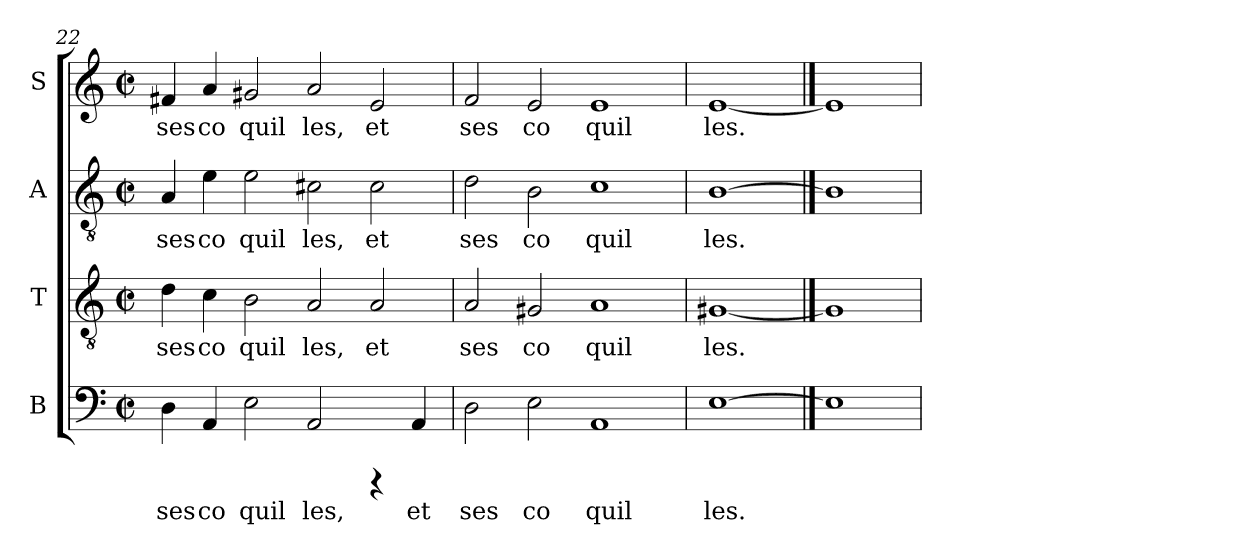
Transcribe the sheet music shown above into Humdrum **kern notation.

**kern	**text	**kern	**text	**kern	**text	**kern	**text
*part4	*part4	*part3	*part3	*part2	*part2	*part1	*part1
*staff4	*staff4	*staff3	*staff3	*staff2	*staff2	*staff1	*staff1
*I"B	*	*I"T	*	*I"A	*	*I"S	*
*clefF4	*	*clefGv2	*	*clefGv2	*	*clefG2	*
*k[]	*	*k[]	*	*k[]	*	*k[]	*
*C:	*	*C:	*	*C:	*	*C:	*
*M2/2	*	*M2/2	*	*M2/2	*	*M2/2	*
*met(c|)	*	*met(c|)	*	*met(c|)	*	*met(c|)	*
=22	=22	=22	=22	=22	=22	=22	=22
!	!LO:LY:b:cj	!	!LO:LY:b:cj	!	!LO:LY:b:cj	!	!LO:LY:b:cj
4D\	ses	4d\	ses	4A/	ses	4f#X/	ses
!	!LO:LY:b:cj	!	!LO:LY:b:cj	!	!LO:LY:b:cj	!	!LO:LY:b:cj
4AA/	co	4c\	co	4e\	co	4a/	co
!	!LO:LY:b:cj	!	!LO:LY:b:cj	!	!LO:LY:b:cj	!	!LO:LY:b:cj
2E\	quil	2B\	quil	2e\	quil	2g#X/	quil
!	!LO:LY:b:cj	!	!LO:LY:b:cj	!	!LO:LY:b:cj	!	!LO:LY:b:cj
2AA/	les,	2A/	les,	2c#X\	les,	2a/	les,
!	!	!	!LO:LY:b:cj	!	!LO:LY:b:cj	!	!LO:LY:b:cj
4rCCC	.	2A/	et	2c#\	et	2e/	et
!	!LO:LY:b:cj	!	!	!	!	!	!
4AA/	et	.	.	.	.	.	.
=23	=23	=23	=23	=23	=23	=23	=23
!	!LO:LY:b:cj	!	!LO:LY:b:cj	!	!LO:LY:b:cj	!	!LO:LY:b:cj
2D\	ses	2A/	ses	2d\	ses	2f/	ses
!	!LO:LY:b:cj	!	!LO:LY:b:cj	!	!LO:LY:b:cj	!	!LO:LY:b:cj
2E\	co	2G#X/	co	2B\	co	2e/	co
!	!LO:LY:b:cj	!	!LO:LY:b:cj	!	!LO:LY:b:cj	!	!LO:LY:b:cj
1AA	quil	1A	quil	1c	quil	1e	quil
=24	=24	=24	=24	=24	=24	=24	=24
!	!LO:LY:b:cj	!	!LO:LY:b:cj	!	!LO:LY:b:cj	!	!LO:LY:b:cj
[1E	les.	[1G#X	les.	[1B	les.	[1e	les.
==25	==25	==25	==25	==25	==25	==25	==25
1E]	.	1G#]	.	1B]	.	1e]	.
=	=	=	=	=	=	=	=
*-	*-	*-	*-	*-	*-	*-	*-
